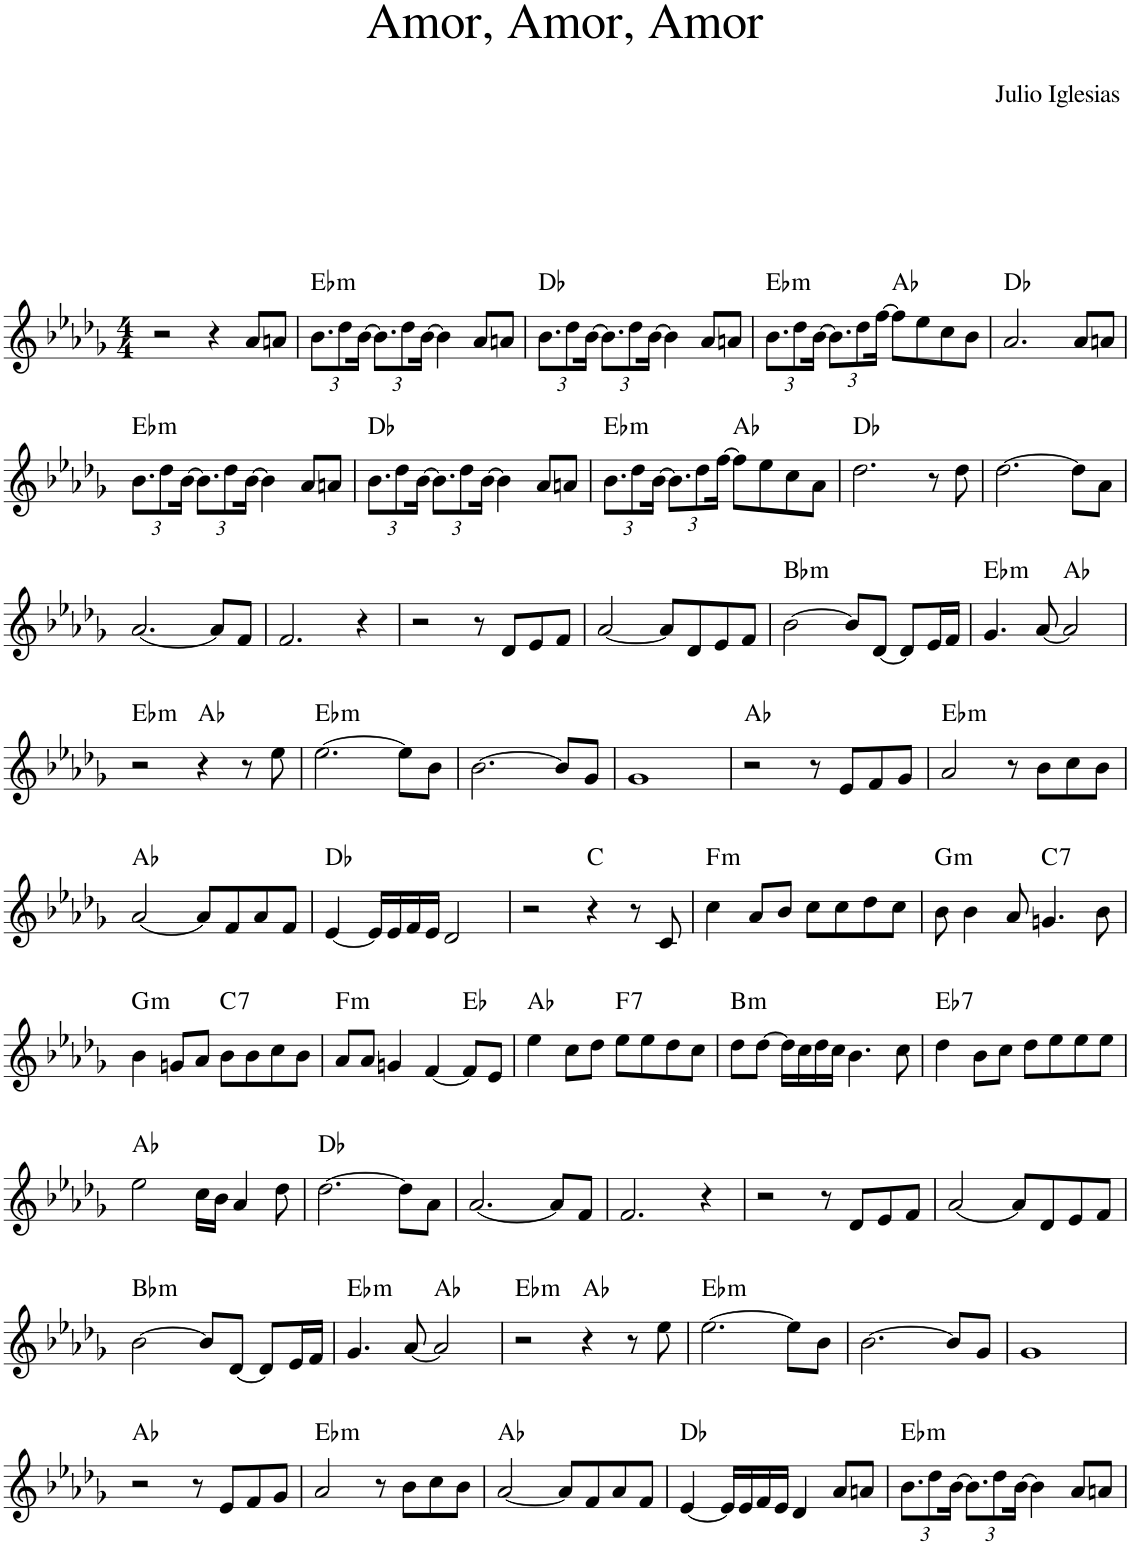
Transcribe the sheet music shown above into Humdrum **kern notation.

**kern	**harte
*part1	*part1
*staff1	*
*I"Piano	*
*I'Pno.	*
*clefG2	*
*k[b-e-a-d-g-]	*
*M4/4	*
=1	=1
2r	.
4r	.
8a-/L	.
8an/J	.
=2	=2
*Xbrackettup	*
!	!LO:H:kt=m
12.b-\L	Eb:min
12dd-\	.
[24b-\Jk	.
12.b-\L]	.
12dd-\	.
[24b-\Jk	.
4b-\]	.
8a-/L	.
8an/J	.
=3	=3
12.b-\L	Db:maj
12dd-\	.
[24b-\Jk	.
12.b-\L]	.
12dd-\	.
[24b-\Jk	.
4b-\]	.
8a-/L	.
8an/J	.
=4	=4
!	!LO:H:kt=m
12.b-\L	Eb:min
12dd-\	.
[24b-\Jk	.
12.b-\L]	.
12dd-\	.
[24ff\Jk	.
8ff\L]	Ab:maj
8ee-\	.
8cc\	.
8b-\J	.
=5	=5
2.a-/	Db:maj
8a-/L	.
8an/J	.
!!LO:LB:g=z
=6	=6
!	!LO:H:kt=m
12.b-\L	Eb:min
12dd-\	.
[24b-\Jk	.
12.b-\L]	.
12dd-\	.
[24b-\Jk	.
4b-\]	.
8a-/L	.
8an/J	.
=7	=7
12.b-\L	Db:maj
12dd-\	.
[24b-\Jk	.
12.b-\L]	.
12dd-\	.
[24b-\Jk	.
4b-\]	.
8a-/L	.
8an/J	.
=8	=8
!	!LO:H:kt=m
12.b-\L	Eb:min
12dd-\	.
[24b-\Jk	.
12.b-\L]	.
12dd-\	.
[24ff\Jk	.
8ff\L]	Ab:maj
8ee-\	.
8cc\	.
8a-\J	.
=9	=9
2.dd-\	Db:maj
8r	.
8dd-\	.
=10	=10
[2.dd-\	.
8dd-\L]	.
8a-\J	.
!!LO:LB:g=z
=11	=11
[2.a-/	.
8a-/L]	.
8f/J	.
=12	=12
2.f/	.
4r	.
=13	=13
2r	.
8r	.
8d-/L	.
8e-/	.
8f/J	.
=14	=14
[2a-/	.
8a-/L]	.
8d-/	.
8e-/	.
8f/J	.
=15	=15
!	!LO:H:kt=m
[2b-\	Bb:min
8b-/L]	.
[8d-/J	.
8d-/L]	.
16e-/L	.
16f/JJ	.
=16	=16
!	!LO:H:kt=m
4.g-/	Eb:min
[8a-/	.
2a-/]	Ab:maj
!!LO:LB:g=z
=17	=17
!	!LO:H:kt=m
2r	Eb:min
4r	Ab:maj
8r	.
8ee-\	.
=18	=18
!	!LO:H:kt=m
[2.ee-\	Eb:min
8ee-\L]	.
8b-\J	.
=19	=19
[2.b-\	.
8b-/L]	.
8g-/J	.
=20	=20
1g-	.
=21	=21
2r	Ab:maj
8r	.
8e-/L	.
8f/	.
8g-/J	.
=22	=22
!	!LO:H:kt=m
2a-/	Eb:min
8r	.
8b-\L	.
8cc\	.
8b-\J	.
!!LO:LB:g=z
=23	=23
[2a-/	Ab:maj
8a-/L]	.
8f/	.
8a-/	.
8f/J	.
=24	=24
[4e-/	Db:maj
16e-/LL]	.
16e-/	.
16f/	.
16e-/JJ	.
2d-/	.
=25	=25
2r	.
4r	C:maj
8r	.
8c/	.
=26	=26
!	!LO:H:kt=m
4cc\	F:min
8a-/L	.
8b-/J	.
8cc\L	.
8cc\	.
8dd-\	.
8cc\J	.
=27	=27
!	!LO:H:kt=m
8b-\	G:min
4b-\	.
8a-/	.
!	!LO:H:kt=7
4.gn/	C:7
8b-\	.
!!LO:LB:g=z
=28	=28
!	!LO:H:kt=m
4b-\	G:min
8gn/L	.
8a-/J	.
!	!LO:H:kt=7
8b-\L	C:7
8b-\	.
8cc\	.
8b-\J	.
=29	=29
!	!LO:H:kt=m
8a-/L	F:min
8a-/J	.
4gn/	.
[4f/	.
8f/L]	Eb:maj
8e-/J	.
=30	=30
4ee-\	Ab:maj
8cc\L	.
8dd-\J	.
!	!LO:H:kt=7
8ee-\L	F:7
8ee-\	.
8dd-\	.
8cc\J	.
=31	=31
!	!LO:H:kt=m
8dd-\L	B:min
[8dd-\J	.
16dd-\LL]	.
16cc\	.
16dd-\	.
16cc\JJ	.
4.b-\	.
8cc\	.
=32	=32
!	!LO:H:kt=7
4dd-\	Eb:7
8b-\L	.
8cc\J	.
8dd-\L	.
8ee-\	.
8ee-\	.
8ee-\J	.
!!LO:LB:g=z
=33	=33
2ee-\	Ab:maj
16cc\LL	.
16b-\JJ	.
4a-/	.
8dd-\	.
=34	=34
[2.dd-\	Db:maj
8dd-\L]	.
8a-\J	.
=35	=35
[2.a-/	.
8a-/L]	.
8f/J	.
=36	=36
2.f/	.
4r	.
=37	=37
2r	.
8r	.
8d-/L	.
8e-/	.
8f/J	.
=38	=38
[2a-/	.
8a-/L]	.
8d-/	.
8e-/	.
8f/J	.
!!LO:LB:g=z
=39	=39
!	!LO:H:kt=m
[2b-\	Bb:min
8b-/L]	.
[8d-/J	.
8d-/L]	.
16e-/L	.
16f/JJ	.
=40	=40
!	!LO:H:kt=m
4.g-/	Eb:min
[8a-/	.
2a-/]	Ab:maj
=41	=41
!	!LO:H:kt=m
2r	Eb:min
4r	Ab:maj
8r	.
8ee-\	.
=42	=42
!	!LO:H:kt=m
[2.ee-\	Eb:min
8ee-\L]	.
8b-\J	.
=43	=43
[2.b-\	.
8b-/L]	.
8g-/J	.
=44	=44
1g-	.
!!LO:LB:g=z
=45	=45
2r	Ab:maj
8r	.
8e-/L	.
8f/	.
8g-/J	.
=46	=46
!	!LO:H:kt=m
2a-/	Eb:min
8r	.
8b-\L	.
8cc\	.
8b-\J	.
=47	=47
[2a-/	Ab:maj
8a-/L]	.
8f/	.
8a-/	.
8f/J	.
=48	=48
[4e-/	Db:maj
16e-/LL]	.
16e-/	.
16f/	.
16e-/JJ	.
4d-/	.
8a-/L	.
8an/J	.
=49	=49
!	!LO:H:kt=m
12.b-\L	Eb:min
12dd-\	.
[24b-\Jk	.
12.b-\L]	.
12dd-\	.
[24b-\Jk	.
4b-\]	.
8a-/L	.
8an/J	.
=	=
*-	*-
